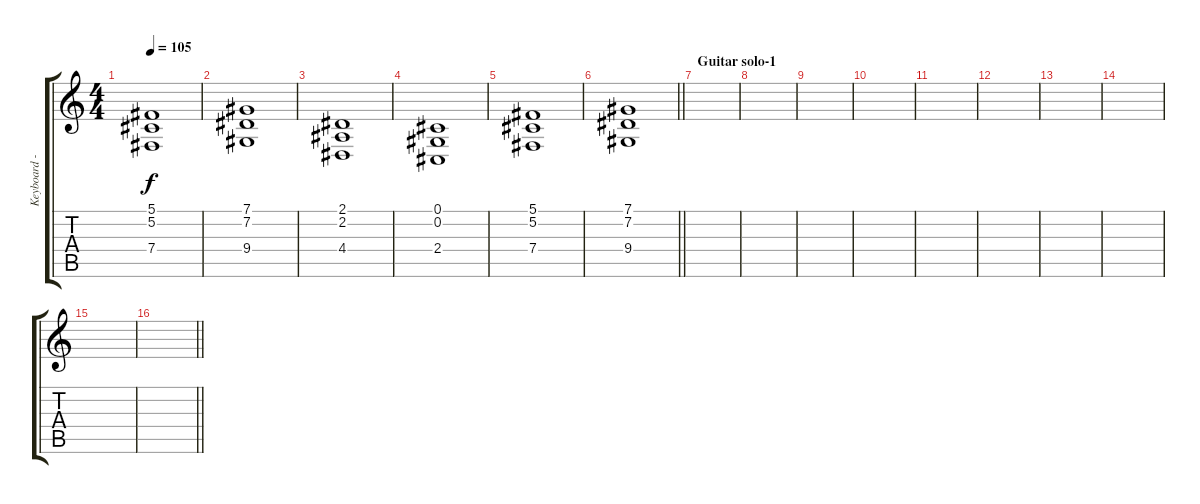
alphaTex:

\track ("Keyboard - Shams" "Keyboard -") {instrument stringensemble1}
\staff {score tabs}
\tuning (Db4 Ab3 E3 B2 Gb2 Db2) {hide}
\ts (4 4)
\tempo 105
\clef g2
\ks c
(5.1 5.2 7.4).1{dy f} |
(7.1 7.2 9.4).1 |
(2.1 2.2 4.4).1 |
(0.1 0.2 2.4).1 |
(5.1 5.2 7.4).1 |
\barLineRight lightlight
(7.1 7.2 9.4).1 |
\section ("" "Guitar solo-1")
|
|
|
|
|
|
|
|
|
\barLineRight lightlight
